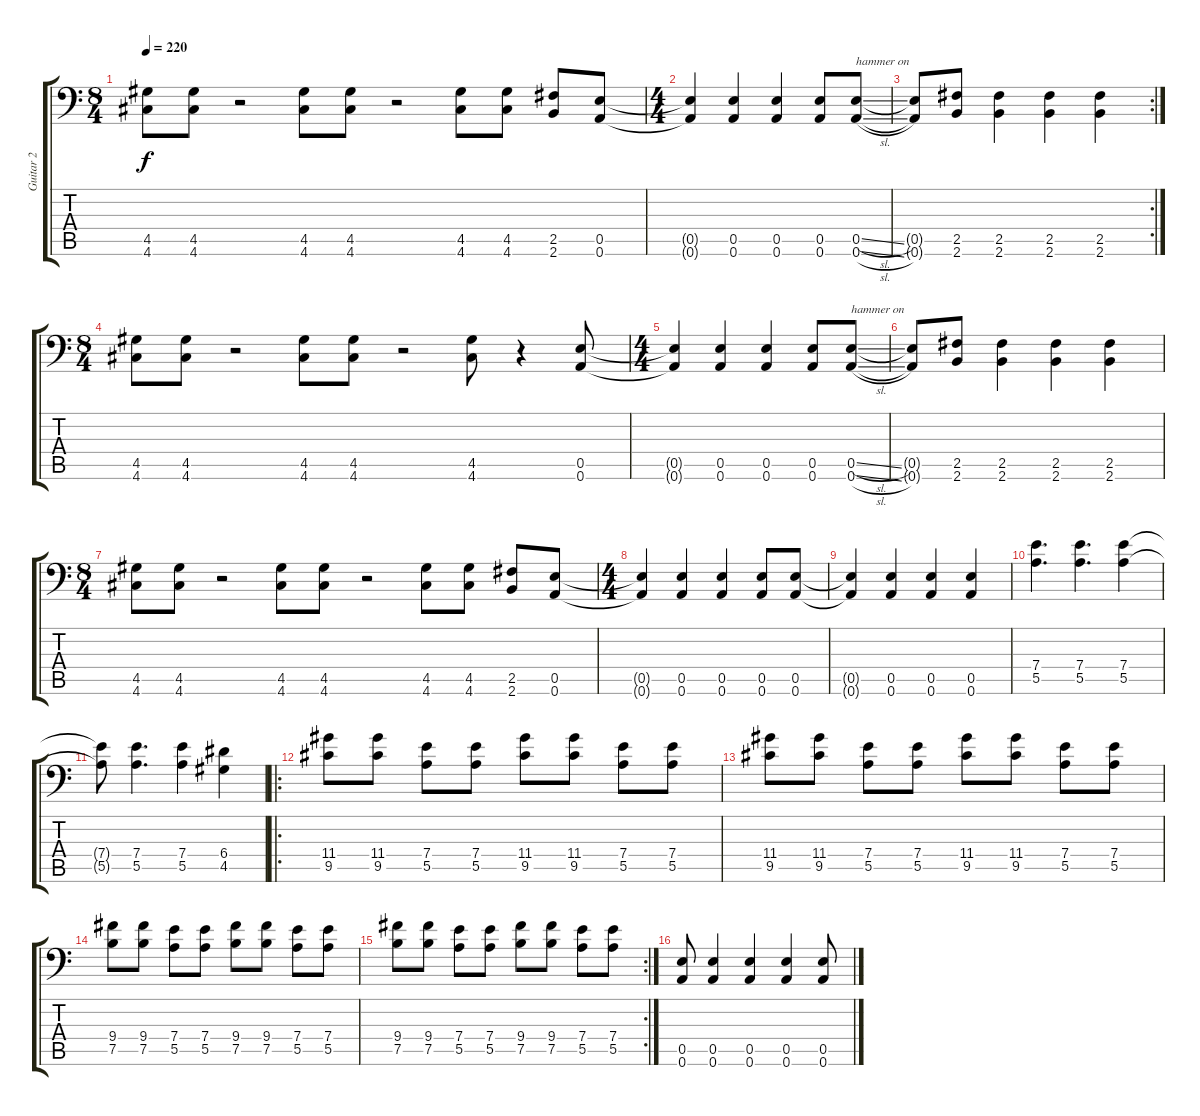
\track ("Guitar 2" "Guitar 2") {instrument distortionguitar}
\staff {score tabs}
\tuning (B3 Gb3 D3 A2 E2 A1) {hide}
\ts (8 4)
\tempo 220
\clef f4
\ks c
(4.5 4.6).8{dy f instrument distortionguitar} (4.5 4.6).8 r.2 (4.5 4.6).8 (4.5 4.6).8 r.2 (4.5 4.6).8 (4.5 4.6).8 (2.5 2.6).8 (0.5 0.6).8 |
\ts (4 4)
(0.5{t} 0.6{t}).4 (0.5 0.6).4 (0.5 0.6).4 (0.5 0.6).8 (0.5{sl} 0.6{sl}).8{txt "hammer on"} |
\rc 2
(0.5{t} 0.6{t}).8 (2.5 2.6).8 (2.5 2.6).4 (2.5 2.6).4 (2.5 2.6).4 |
\ts (8 4)
(4.5 4.6).8 (4.5 4.6).8 r.2 (4.5 4.6).8 (4.5 4.6).8 r.2 (4.5 4.6).8 r.4 (0.5 0.6).8 |
\ts (4 4)
(0.5{t} 0.6{t}).4 (0.5 0.6).4 (0.5 0.6).4 (0.5 0.6).8 (0.5{sl} 0.6{sl}).8{txt "hammer on"} |
(0.5{t} 0.6{t}).8 (2.5 2.6).8 (2.5 2.6).4 (2.5 2.6).4 (2.5 2.6).4 |
\ts (8 4)
(4.5 4.6).8 (4.5 4.6).8 r.2 (4.5 4.6).8 (4.5 4.6).8 r.2 (4.5 4.6).8 (4.5 4.6).8 (2.5 2.6).8 (0.5 0.6).8 |
\ts (4 4)
(0.5{t} 0.6{t}).4 (0.5 0.6).4 (0.5 0.6).4 (0.5 0.6).8 (0.5 0.6).8 |
(0.5{t} 0.6{t}).4 (0.5 0.6).4 (0.5 0.6).4 (0.5 0.6).4 |
(7.4 5.5).4{d} (7.4 5.5).4{d} (7.4 5.5).4 |
(7.4{t} 5.5{t}).8 (7.4 5.5).4{d} (7.4 5.5).4 (6.4 4.5).4 |
\ro
(11.4 9.5).8 (11.4 9.5).8 (7.4 5.5).8 (7.4 5.5).8 (11.4 9.5).8 (11.4 9.5).8 (7.4 5.5).8 (7.4 5.5).8 |
(11.4 9.5).8 (11.4 9.5).8 (7.4 5.5).8 (7.4 5.5).8 (11.4 9.5).8 (11.4 9.5).8 (7.4 5.5).8 (7.4 5.5).8 |
(9.4 7.5).8 (9.4 7.5).8 (7.4 5.5).8 (7.4 5.5).8 (9.4 7.5).8 (9.4 7.5).8 (7.4 5.5).8 (7.4 5.5).8 |
\rc 2
(9.4 7.5).8 (9.4 7.5).8 (7.4 5.5).8 (7.4 5.5).8 (9.4 7.5).8 (9.4 7.5).8 (7.4 5.5).8 (7.4 5.5).8 |
(0.5 0.6).8 (0.5 0.6).4 (0.5 0.6).4 (0.5 0.6).4 (0.5 0.6).8
